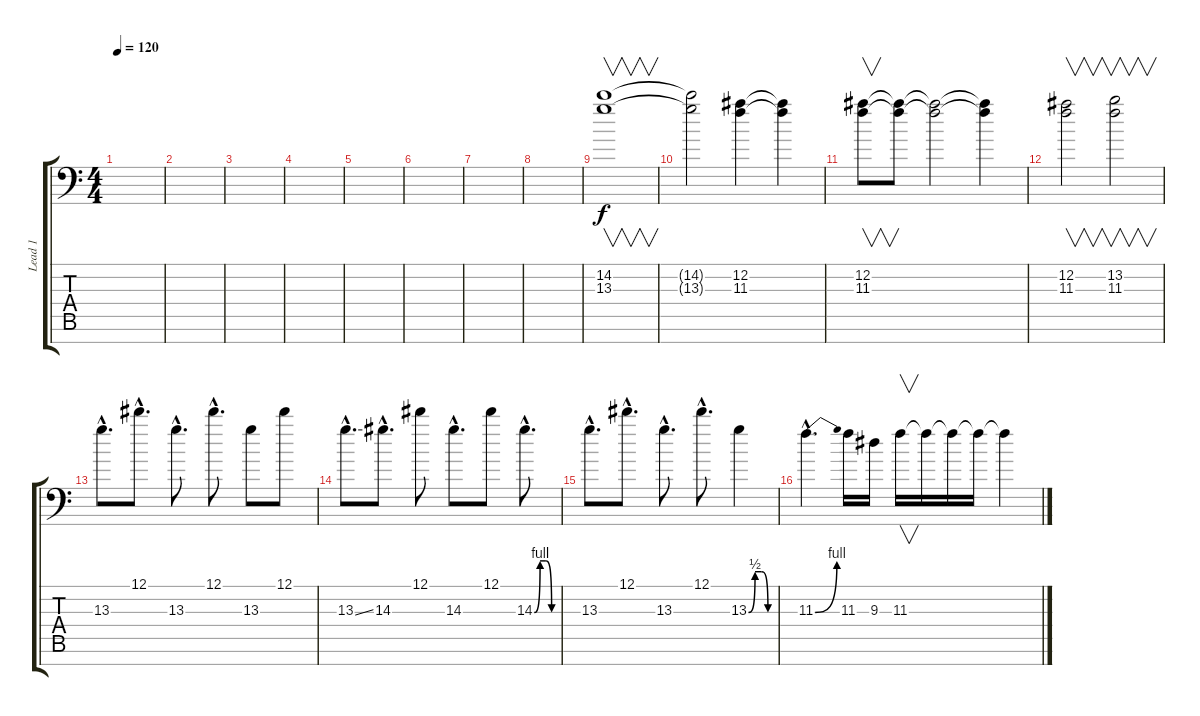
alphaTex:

\track ("Lead 1" "Lead 1") {instrument overdrivenguitar}
\staff {score tabs}
\tuning (Eb4 Bb3 Gb3 Db3 Ab2 Eb2 Bb1) {hide}
\ts (4 4)
\tempo 120
\clef f4
\ks c
|
|
|
|
|
|
|
|
(14.2 13.3).1{v} |
(14.2{t} 13.3{t}).2 (12.2 11.3).4 (12.2{t} 11.3{t}).4 |
(12.2 11.3).8{v} (12.2{t} 11.3{t}).8 (12.2{t} 11.3{t}).2 (12.2{t} 11.3{t}).4 |
(12.2 11.3).2{v} (13.2 11.3).2{v} |
13.3{hac}.8{d} 12.1{hac}.8{d} 13.3{hac}.8{d} 12.1{hac}.8{d} 13.3.8 12.1.8 |
13.3{ss hac}.8{d} 14.3{hac}.8{d} 12.1.8 14.3{hac}.8{d} 12.1.8 14.3{be (custom 0 0 15 4 30 4 45 0 60 0) hac}.8{d} |
13.3{hac}.8{d} 12.1{hac}.8{d} 13.3{hac}.8{d} 12.1{hac}.8{d} 13.3{be (custom 0 0 15 2 30 2 45 0 60 0)}.4 |
11.3{be (bend 0 0 60 4) hac}.4{d} 11.3.16 9.3.16 11.3.16{v} 11.3{t}.16 11.3{t}.16 11.3{t}.16 11.3{t}.4
